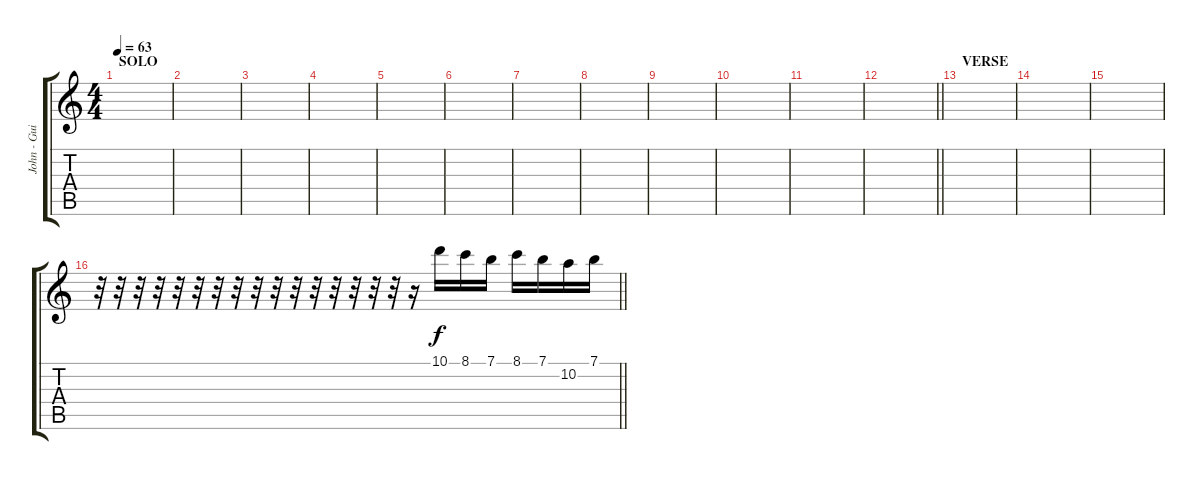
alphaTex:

\track ("John - Guitar delay" "John - Gui") {instrument acousticguitarsteel}
\staff {score tabs}
\tuning (E4 B3 G3 D3 A2 E2) {hide}
\ts (4 4)
\section ("" "SOLO")
\tempo 63
\clef g2
\ks c
|
|
|
|
|
|
|
|
|
|
|
\barLineRight lightlight
|
\section ("" "VERSE")
|
|
|
\barLineRight lightlight
r.32 r.32 r.32 r.32 r.32 r.32 r.32 r.32 r.32 r.32 r.32 r.32 r.32 r.32 r.32 r.32 r.16 10.1.16 8.1.16 7.1.16 8.1.16 7.1.16{dy f} 10.2.16 7.1.16
